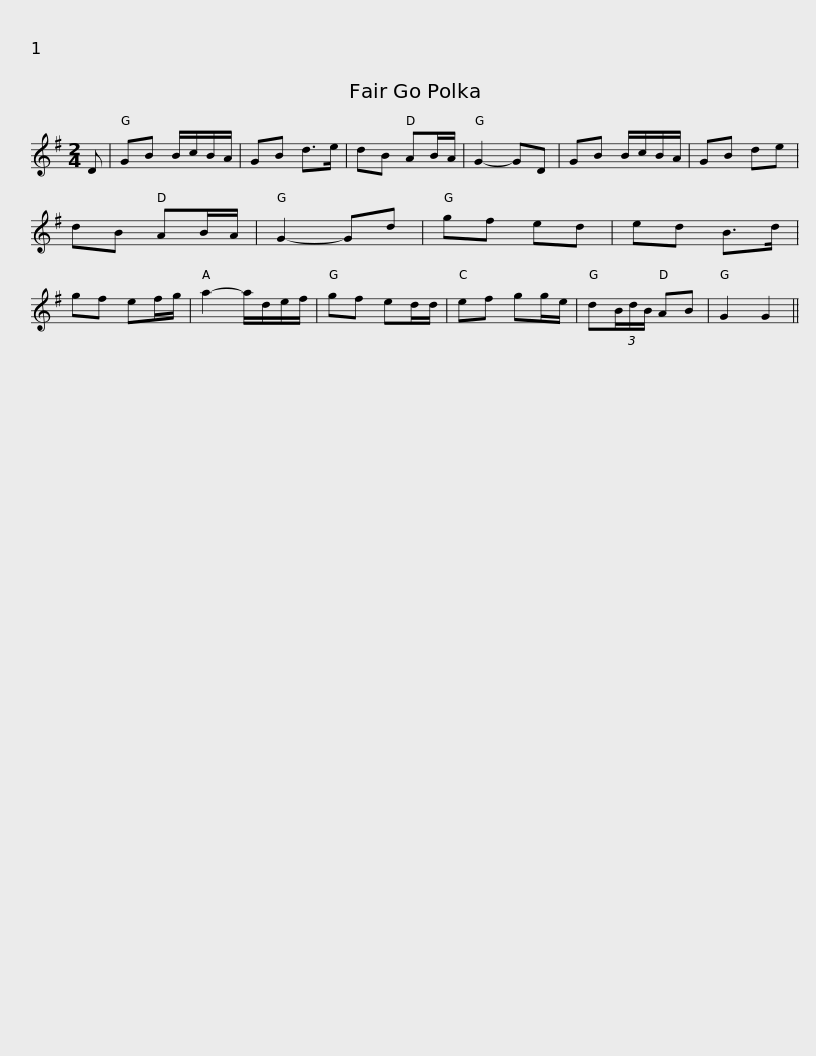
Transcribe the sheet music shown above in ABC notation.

X:1
L:1/8
M:2/4
I:linebreak $
K:G
V:1 treble
V:1
 D | GB B/c/B/A/ | GB d>e | dB AB/A/ | G2- GD | %5
 GB B/c/B/A/ | GB de | dB AB/A/ | G2- Gd | gf ed |$ %10
 ed B>d | gf ef/g/ | a2- a/d/e/f/ | gf ed/d/ | ef gg/e/ | %15
 d(3B/d/B/ AB | G2 G2 || %17
